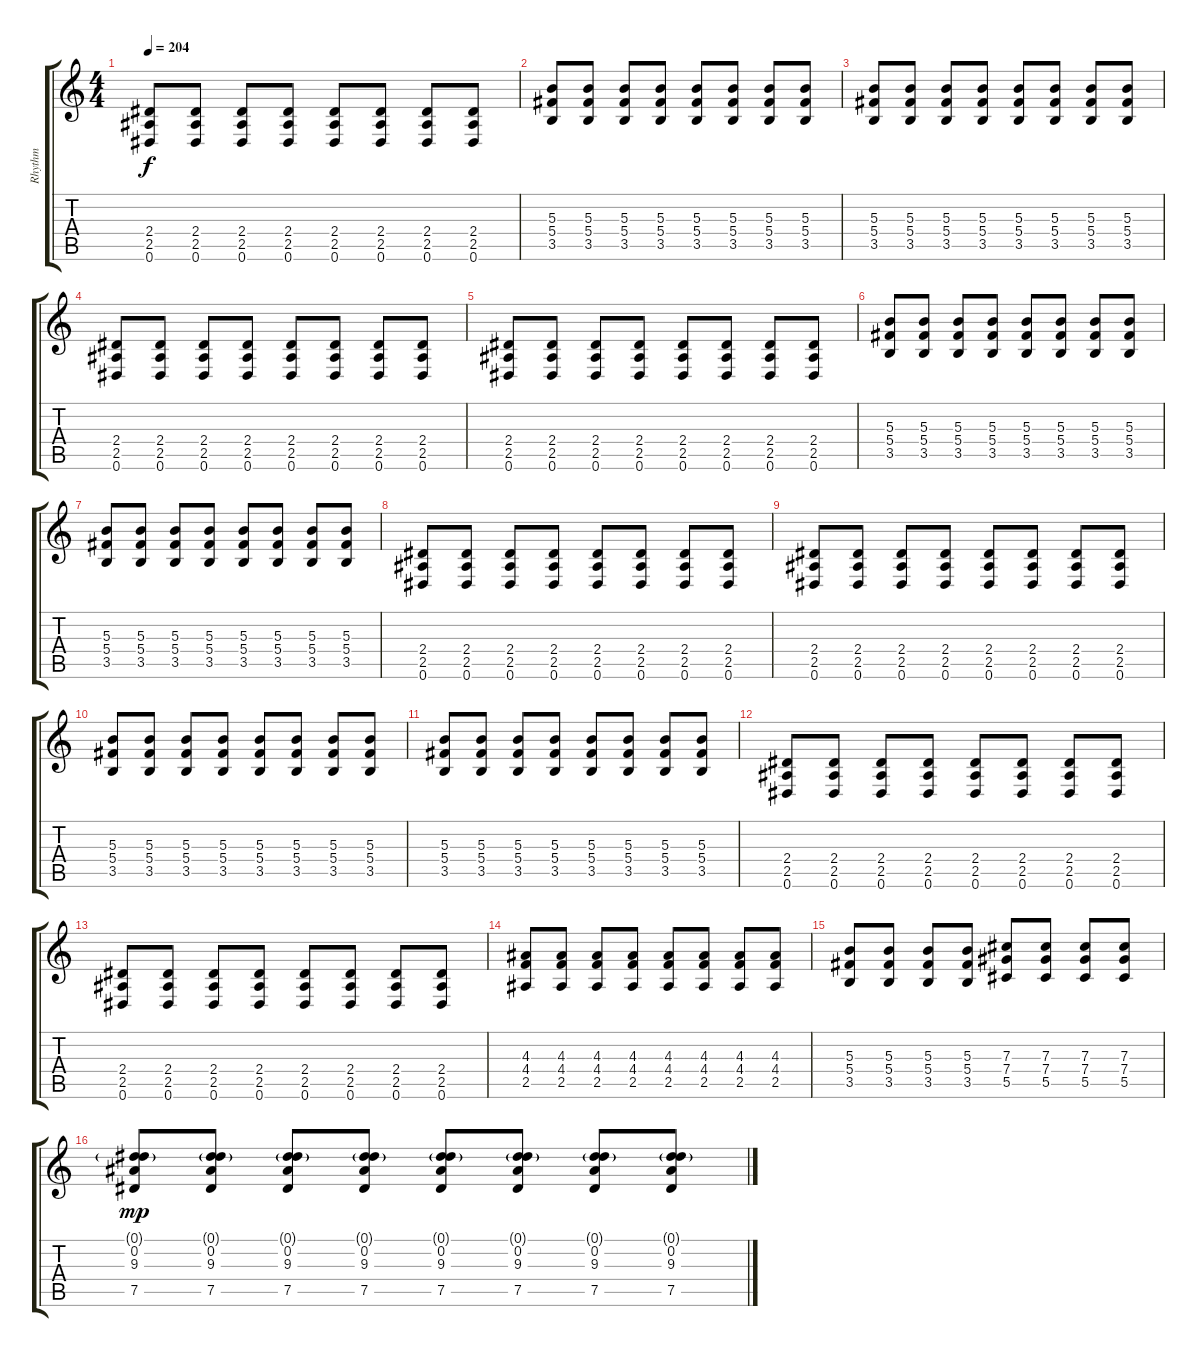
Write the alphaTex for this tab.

\track ("Rhythm" "Rhythm") {instrument overdrivenguitar}
\staff {score tabs}
\tuning (Eb4 Bb3 Gb3 Db3 Ab2 Eb2) {hide}
\ts (4 4)
\tempo 204
\clef g2
\ks c
(2.4 2.5 0.6).8{dy f} (2.4 2.5 0.6).8 (2.4 2.5 0.6).8 (2.4 2.5 0.6).8 (2.4 2.5 0.6).8 (2.4 2.5 0.6).8 (2.4 2.5 0.6).8 (2.4 2.5 0.6).8 |
(5.3 5.4 3.5).8 (5.3 5.4 3.5).8 (5.3 5.4 3.5).8 (5.3 5.4 3.5).8 (5.3 5.4 3.5).8 (5.3 5.4 3.5).8 (5.3 5.4 3.5).8 (5.3 5.4 3.5).8 |
(5.3 5.4 3.5).8 (5.3 5.4 3.5).8 (5.3 5.4 3.5).8 (5.3 5.4 3.5).8 (5.3 5.4 3.5).8 (5.3 5.4 3.5).8 (5.3 5.4 3.5).8 (5.3 5.4 3.5).8 |
(2.4 2.5 0.6).8 (2.4 2.5 0.6).8 (2.4 2.5 0.6).8 (2.4 2.5 0.6).8 (2.4 2.5 0.6).8 (2.4 2.5 0.6).8 (2.4 2.5 0.6).8 (2.4 2.5 0.6).8 |
(2.4 2.5 0.6).8 (2.4 2.5 0.6).8 (2.4 2.5 0.6).8 (2.4 2.5 0.6).8 (2.4 2.5 0.6).8 (2.4 2.5 0.6).8 (2.4 2.5 0.6).8 (2.4 2.5 0.6).8 |
(5.3 5.4 3.5).8 (5.3 5.4 3.5).8 (5.3 5.4 3.5).8 (5.3 5.4 3.5).8 (5.3 5.4 3.5).8 (5.3 5.4 3.5).8 (5.3 5.4 3.5).8 (5.3 5.4 3.5).8 |
(5.3 5.4 3.5).8 (5.3 5.4 3.5).8 (5.3 5.4 3.5).8 (5.3 5.4 3.5).8 (5.3 5.4 3.5).8 (5.3 5.4 3.5).8 (5.3 5.4 3.5).8 (5.3 5.4 3.5).8 |
(2.4 2.5 0.6).8 (2.4 2.5 0.6).8 (2.4 2.5 0.6).8 (2.4 2.5 0.6).8 (2.4 2.5 0.6).8 (2.4 2.5 0.6).8 (2.4 2.5 0.6).8 (2.4 2.5 0.6).8 |
(2.4 2.5 0.6).8 (2.4 2.5 0.6).8 (2.4 2.5 0.6).8 (2.4 2.5 0.6).8 (2.4 2.5 0.6).8 (2.4 2.5 0.6).8 (2.4 2.5 0.6).8 (2.4 2.5 0.6).8 |
(5.3 5.4 3.5).8 (5.3 5.4 3.5).8 (5.3 5.4 3.5).8 (5.3 5.4 3.5).8 (5.3 5.4 3.5).8 (5.3 5.4 3.5).8 (5.3 5.4 3.5).8 (5.3 5.4 3.5).8 |
(5.3 5.4 3.5).8 (5.3 5.4 3.5).8 (5.3 5.4 3.5).8 (5.3 5.4 3.5).8 (5.3 5.4 3.5).8 (5.3 5.4 3.5).8 (5.3 5.4 3.5).8 (5.3 5.4 3.5).8 |
(2.4 2.5 0.6).8 (2.4 2.5 0.6).8 (2.4 2.5 0.6).8 (2.4 2.5 0.6).8 (2.4 2.5 0.6).8 (2.4 2.5 0.6).8 (2.4 2.5 0.6).8 (2.4 2.5 0.6).8 |
(2.4 2.5 0.6).8 (2.4 2.5 0.6).8 (2.4 2.5 0.6).8 (2.4 2.5 0.6).8 (2.4 2.5 0.6).8 (2.4 2.5 0.6).8 (2.4 2.5 0.6).8 (2.4 2.5 0.6).8 |
(4.3 4.4 2.5).8 (4.3 4.4 2.5).8 (4.3 4.4 2.5).8 (4.3 4.4 2.5).8 (4.3 4.4 2.5).8 (4.3 4.4 2.5).8 (4.3 4.4 2.5).8 (4.3 4.4 2.5).8 |
(5.3 5.4 3.5).8 (5.3 5.4 3.5).8 (5.3 5.4 3.5).8 (5.3 5.4 3.5).8 (7.3 7.4 5.5).8 (7.3 7.4 5.5).8 (7.3 7.4 5.5).8 (7.3 7.4 5.5).8 |
(0.1{g} 0.2 9.3 7.5).8{dy mp} (0.1{g} 0.2 9.3 7.5).8 (0.1{g} 0.2 9.3 7.5).8 (0.1{g} 0.2 9.3 7.5).8 (0.1{g} 0.2 9.3 7.5).8 (0.1{g} 0.2 9.3 7.5).8 (0.1{g} 0.2 9.3 7.5).8 (0.1{g} 0.2 9.3 7.5).8
